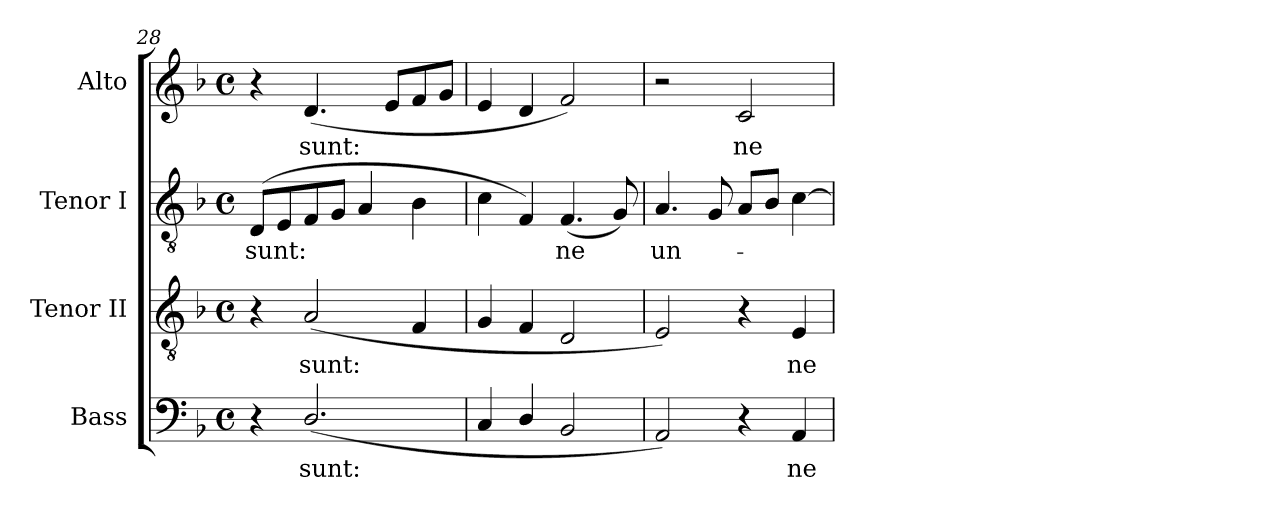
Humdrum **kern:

**kern	**text	**kern	**text	**kern	**text	**kern	**text
*part4	*part4	*part3	*part3	*part2	*part2	*part1	*part1
*staff4	*staff4	*staff3	*staff3	*staff2	*staff2	*staff1	*staff1
*I"Bass	*	*I"Tenor II	*	*I"Tenor I	*	*I"Alto	*
*I'B	*	*I'T II	*	*I'T I	*	*I'A	*
*clefF4	*	*clefGv2	*	*clefGv2	*	*clefG2	*
*k[b-]	*	*k[b-]	*	*k[b-]	*	*k[b-]	*
*F:	*	*F:	*	*F:	*	*F:	*
*M4/4	*	*M4/4	*	*M4/4	*	*M4/4	*
*met(c)	*	*met(c)	*	*met(c)	*	*met(c)	*
=28	=28	=28	=28	=28	=28	=28	=28
!	!	!	!	!	!LO:LY:b	!	!
4r	.	4r	.	(<8DL	sunt:	4r	.
.	.	.	.	8E	.	.	.
!	!LO:LY:b	!	!LO:LY:b	!	!	!	!LO:LY:b
(<2.D/	sunt:	(<2A	sunt:	8F	.	(<4.d	sunt:
.	.	.	.	8GJ	.	.	.
.	.	.	.	4A	.	.	.
.	.	.	.	.	.	8eL	.
.	.	4F	.	4B-	.	8f	.
.	.	.	.	.	.	8gJ	.
=29	=29	=29	=29	=29	=29	=29	=29
4C	.	4G	.	4c	.	4e	.
4D/	.	4F	.	4F)	.	4d	.
!	!	!	!	!	!LO:LY:b	!	!
2BB-	.	2D	.	(<4.F	ne	2f)	.
.	.	.	.	8G)	.	.	.
=30	=30	=30	=30	=30	=30	=30	=30
!	!	!	!	!	!LO:LY:b	!	!
2AA)	.	2E)	.	4.A	un-	2r	.
.	.	.	.	8G	.	.	.
!	!	!	!	!	!	!	!LO:LY:b
4r	.	4r	.	8AL	.	2c	ne
.	.	.	.	8B-J	.	.	.
!	!LO:LY:b	!	!LO:LY:b	!	!	!	!
4AA	ne	4E	ne	[4c	.	.	.
=	=	=	=	=	=	=	=
*-	*-	*-	*-	*-	*-	*-	*-
